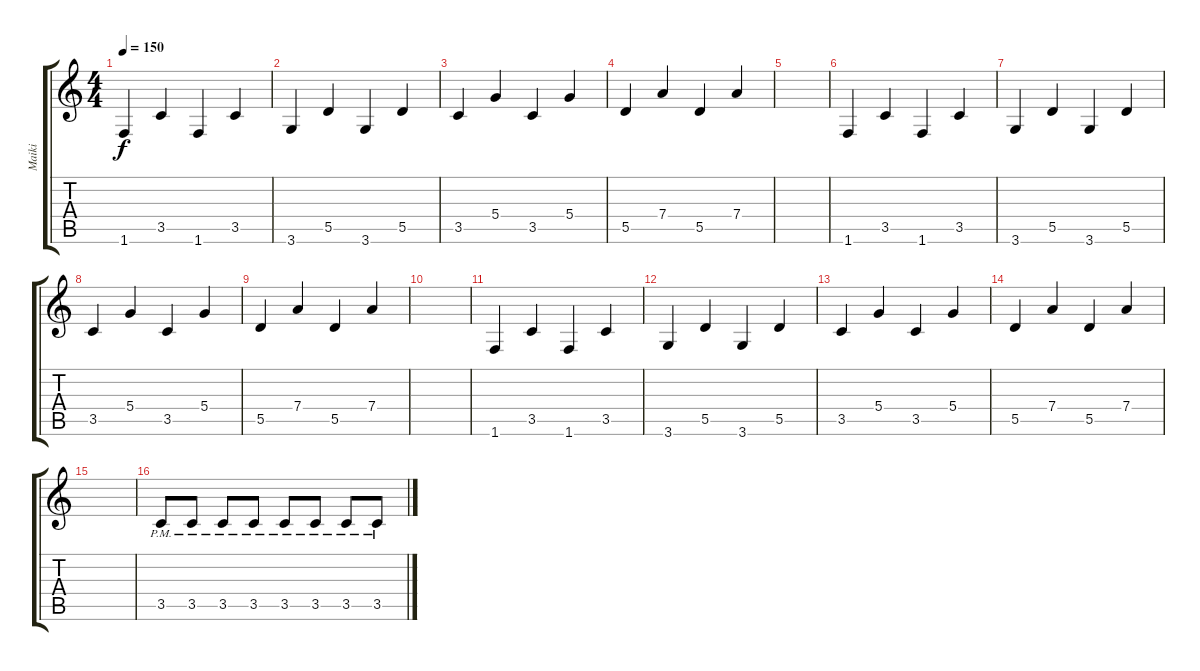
\track ("Maiki" "Maiki") {instrument distortionguitar}
\staff {score tabs}
\tuning (E4 B3 G3 D3 A2 E2) {hide}
\ts (4 4)
\tempo 150
\clef g2
\ks c
1.6.4{dy f} 3.5.4 1.6.4 3.5.4 |
3.6.4 5.5.4 3.6.4 5.5.4 |
3.5.4 5.4.4 3.5.4 5.4.4 |
5.5.4 7.4.4 5.5.4 7.4.4 |
|
1.6.4 3.5.4 1.6.4 3.5.4 |
3.6.4 5.5.4 3.6.4 5.5.4 |
3.5.4 5.4.4 3.5.4 5.4.4 |
5.5.4 7.4.4 5.5.4 7.4.4 |
|
1.6.4 3.5.4 1.6.4 3.5.4 |
3.6.4 5.5.4 3.6.4 5.5.4 |
3.5.4 5.4.4 3.5.4 5.4.4 |
5.5.4 7.4.4 5.5.4 7.4.4 |
|
3.5{pm}.8 3.5{pm}.8 3.5{pm}.8 3.5{pm}.8 3.5{pm}.8 3.5{pm}.8 3.5{pm}.8 3.5{pm}.8
